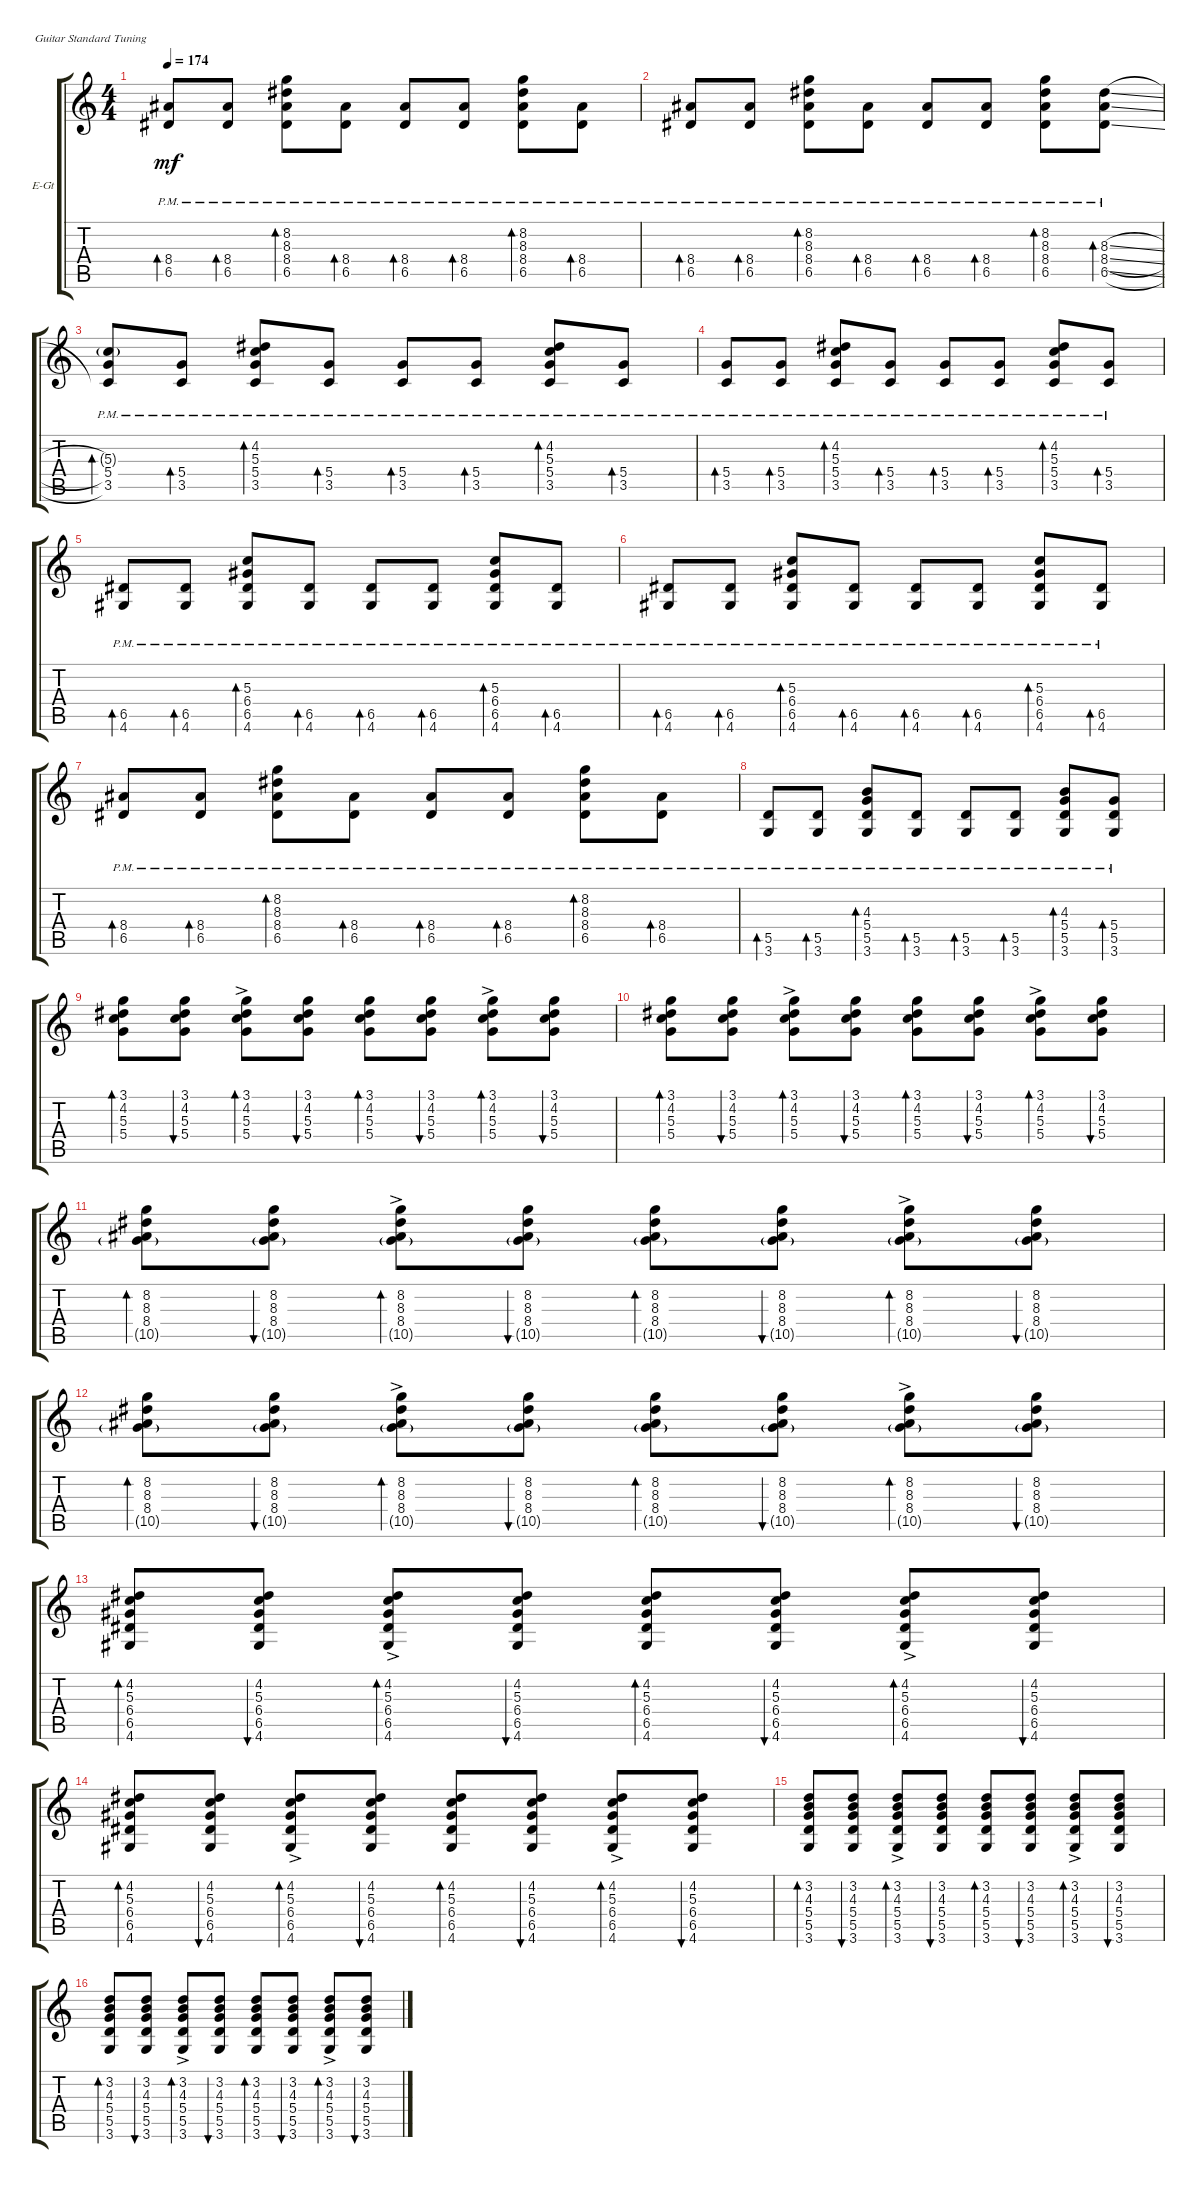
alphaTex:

\defaultSystemsLayout 4
\bracketExtendMode groupsimilarinstruments
\firstSystemTrackNameOrientation horizontal
\otherSystemsTrackNameOrientation horizontal
\track ("Electric Guitar" "E-Gt") {instrument electricguitarclean}
\staff {score tabs}
\tuning (E4 B3 G3 D3 A2 E2)
\ts (4 4)
\tempo 174
\clef g2
\ks c
(6.5{pm} 8.4{pm}).8{bd 45 lyrics (0 "") lyrics (1 "") lyrics (2 "") lyrics (3 "") lyrics (4 "") dy mf} (8.4{pm} 6.5{pm}).8{bd 44 lyrics (0 "") lyrics (1 "") lyrics (2 "") lyrics (3 "") lyrics (4 "")} (6.5{pm} 8.4{pm} 8.3{pm} 8.2{pm}).8{bd 44 lyrics (0 "") lyrics (1 "") lyrics (2 "") lyrics (3 "") lyrics (4 "")} (6.5{pm} 8.4{pm}).8{bd 44 lyrics (0 "") lyrics (1 "") lyrics (2 "") lyrics (3 "") lyrics (4 "")} (6.5{pm} 8.4{pm}).8{bd 44 lyrics (0 "") lyrics (1 "") lyrics (2 "") lyrics (3 "") lyrics (4 "")} (8.4{pm} 6.5{pm}).8{bd 44 lyrics (0 "") lyrics (1 "") lyrics (2 "") lyrics (3 "") lyrics (4 "")} (6.5{pm} 8.4{pm} 8.3{pm} 8.2{pm}).8{bd 44 lyrics (0 "") lyrics (1 "") lyrics (2 "") lyrics (3 "") lyrics (4 "")} (6.5{pm} 8.4{pm}).8{bd 44 lyrics (0 "") lyrics (1 "") lyrics (2 "") lyrics (3 "") lyrics (4 "")} |
(6.5{pm} 8.4{pm}).8{bd 45 lyrics (0 "") lyrics (1 "") lyrics (2 "") lyrics (3 "") lyrics (4 "")} (8.4{pm} 6.5{pm}).8{bd 44 lyrics (0 "") lyrics (1 "") lyrics (2 "") lyrics (3 "") lyrics (4 "")} (6.5{pm} 8.4{pm} 8.3{pm} 8.2{pm}).8{bd 44 lyrics (0 "") lyrics (1 "") lyrics (2 "") lyrics (3 "") lyrics (4 "")} (6.5{pm} 8.4{pm}).8{bd 44 lyrics (0 "") lyrics (1 "") lyrics (2 "") lyrics (3 "") lyrics (4 "")} (6.5{pm} 8.4{pm}).8{bd 44 lyrics (0 "") lyrics (1 "") lyrics (2 "") lyrics (3 "") lyrics (4 "")} (8.4{pm} 6.5{pm}).8{bd 44 lyrics (0 "") lyrics (1 "") lyrics (2 "") lyrics (3 "") lyrics (4 "")} (6.5{pm} 8.4{pm} 8.3{pm} 8.2{pm}).8{bd 44 lyrics (0 "") lyrics (1 "") lyrics (2 "") lyrics (3 "") lyrics (4 "")} (6.5{sl pm} 8.4{sl pm} 8.3{sl pm}).8{bd 44 lyrics (0 "") lyrics (1 "") lyrics (2 "") lyrics (3 "") lyrics (4 "")} |
(3.5{pm} 5.4{pm} 5.3{g pm}).8{bd 44 lyrics (0 "") lyrics (1 "") lyrics (2 "") lyrics (3 "") lyrics (4 "")} (3.5{pm} 5.4{pm}).8{bd 44 lyrics (0 "") lyrics (1 "") lyrics (2 "") lyrics (3 "") lyrics (4 "")} (3.5{pm} 5.4{pm} 5.3{pm} 4.2{pm}).8{bd 44 lyrics (0 "") lyrics (1 "") lyrics (2 "") lyrics (3 "") lyrics (4 "")} (3.5{pm} 5.4{pm}).8{bd 44 lyrics (0 "") lyrics (1 "") lyrics (2 "") lyrics (3 "") lyrics (4 "")} (3.5{pm} 5.4{pm}).8{bd 44 lyrics (0 "") lyrics (1 "") lyrics (2 "") lyrics (3 "") lyrics (4 "")} (3.5{pm} 5.4{pm}).8{bd 44 lyrics (0 "") lyrics (1 "") lyrics (2 "") lyrics (3 "") lyrics (4 "")} (3.5{pm} 5.4{pm} 5.3{pm} 4.2{pm}).8{bd 44 lyrics (0 "") lyrics (1 "") lyrics (2 "") lyrics (3 "") lyrics (4 "")} (3.5{pm} 5.4{pm}).8{bd 44 lyrics (0 "") lyrics (1 "") lyrics (2 "") lyrics (3 "") lyrics (4 "")} |
(3.5{pm} 5.4{pm}).8{bd 44 lyrics (0 "") lyrics (1 "") lyrics (2 "") lyrics (3 "") lyrics (4 "")} (3.5{pm} 5.4{pm}).8{bd 44 lyrics (0 "") lyrics (1 "") lyrics (2 "") lyrics (3 "") lyrics (4 "")} (3.5{pm} 5.4{pm} 5.3{pm} 4.2{pm}).8{bd 44 lyrics (0 "") lyrics (1 "") lyrics (2 "") lyrics (3 "") lyrics (4 "")} (3.5{pm} 5.4{pm}).8{bd 44 lyrics (0 "") lyrics (1 "") lyrics (2 "") lyrics (3 "") lyrics (4 "")} (3.5{pm} 5.4{pm}).8{bd 44 lyrics (0 "") lyrics (1 "") lyrics (2 "") lyrics (3 "") lyrics (4 "")} (3.5{pm} 5.4{pm}).8{bd 44 lyrics (0 "") lyrics (1 "") lyrics (2 "") lyrics (3 "") lyrics (4 "")} (3.5{pm} 5.4{pm} 5.3{pm} 4.2{pm}).8{bd 44 lyrics (0 "") lyrics (1 "") lyrics (2 "") lyrics (3 "") lyrics (4 "")} (3.5{pm} 5.4{pm}).8{bd 44 lyrics (0 "") lyrics (1 "") lyrics (2 "") lyrics (3 "") lyrics (4 "")} |
(4.6{pm} 6.5{pm}).8{bd 44 lyrics (0 "") lyrics (1 "") lyrics (2 "") lyrics (3 "") lyrics (4 "")} (6.5{pm} 4.6{pm}).8{bd 44 lyrics (0 "") lyrics (1 "") lyrics (2 "") lyrics (3 "") lyrics (4 "")} (6.5{pm} 4.6{pm} 6.4{pm} 5.3{pm}).8{bd 44 lyrics (0 "") lyrics (1 "") lyrics (2 "") lyrics (3 "") lyrics (4 "")} (6.5{pm} 4.6{pm}).8{bd 44 lyrics (0 "") lyrics (1 "") lyrics (2 "") lyrics (3 "") lyrics (4 "")} (4.6{pm} 6.5{pm}).8{bd 44 lyrics (0 "") lyrics (1 "") lyrics (2 "") lyrics (3 "") lyrics (4 "")} (6.5{pm} 4.6{pm}).8{bd 44 lyrics (0 "") lyrics (1 "") lyrics (2 "") lyrics (3 "") lyrics (4 "")} (6.5{pm} 4.6{pm} 6.4{pm} 5.3{pm}).8{bd 44 lyrics (0 "") lyrics (1 "") lyrics (2 "") lyrics (3 "") lyrics (4 "")} (6.5{pm} 4.6{pm}).8{bd 44 lyrics (0 "") lyrics (1 "") lyrics (2 "") lyrics (3 "") lyrics (4 "")} |
(4.6{pm} 6.5{pm}).8{bd 44 lyrics (0 "") lyrics (1 "") lyrics (2 "") lyrics (3 "") lyrics (4 "")} (6.5{pm} 4.6{pm}).8{bd 44 lyrics (0 "") lyrics (1 "") lyrics (2 "") lyrics (3 "") lyrics (4 "")} (6.5{pm} 4.6{pm} 6.4{pm} 5.3{pm}).8{bd 44 lyrics (0 "") lyrics (1 "") lyrics (2 "") lyrics (3 "") lyrics (4 "")} (6.5{pm} 4.6{pm}).8{bd 44 lyrics (0 "") lyrics (1 "") lyrics (2 "") lyrics (3 "") lyrics (4 "")} (4.6{pm} 6.5{pm}).8{bd 44 lyrics (0 "") lyrics (1 "") lyrics (2 "") lyrics (3 "") lyrics (4 "")} (6.5{pm} 4.6{pm}).8{bd 44 lyrics (0 "") lyrics (1 "") lyrics (2 "") lyrics (3 "") lyrics (4 "")} (6.5{pm} 4.6{pm} 6.4{pm} 5.3{pm}).8{bd 44 lyrics (0 "") lyrics (1 "") lyrics (2 "") lyrics (3 "") lyrics (4 "")} (6.5{pm} 4.6{pm}).8{bd 44 lyrics (0 "") lyrics (1 "") lyrics (2 "") lyrics (3 "") lyrics (4 "")} |
(6.5{pm} 8.4{pm}).8{bd 45 lyrics (0 "") lyrics (1 "") lyrics (2 "") lyrics (3 "") lyrics (4 "")} (8.4{pm} 6.5{pm}).8{bd 44 lyrics (0 "") lyrics (1 "") lyrics (2 "") lyrics (3 "") lyrics (4 "")} (6.5{pm} 8.4{pm} 8.3{pm} 8.2{pm}).8{bd 44 lyrics (0 "") lyrics (1 "") lyrics (2 "") lyrics (3 "") lyrics (4 "")} (6.5{pm} 8.4{pm}).8{bd 44 lyrics (0 "") lyrics (1 "") lyrics (2 "") lyrics (3 "") lyrics (4 "")} (6.5{pm} 8.4{pm}).8{bd 44 lyrics (0 "") lyrics (1 "") lyrics (2 "") lyrics (3 "") lyrics (4 "")} (8.4{pm} 6.5{pm}).8{bd 44 lyrics (0 "") lyrics (1 "") lyrics (2 "") lyrics (3 "") lyrics (4 "")} (6.5{pm} 8.4{pm} 8.3{pm} 8.2{pm}).8{bd 44 lyrics (0 "") lyrics (1 "") lyrics (2 "") lyrics (3 "") lyrics (4 "")} (6.5{pm} 8.4{pm}).8{bd 44 lyrics (0 "") lyrics (1 "") lyrics (2 "") lyrics (3 "") lyrics (4 "")} |
(3.6{pm} 5.5{pm}).8{bd 44 lyrics (0 "") lyrics (1 "") lyrics (2 "") lyrics (3 "") lyrics (4 "")} (5.5{pm} 3.6{pm}).8{bd 44 lyrics (0 "") lyrics (1 "") lyrics (2 "") lyrics (3 "") lyrics (4 "")} (5.5{pm} 3.6{pm} 5.4{pm} 4.3{pm}).8{bd 44 lyrics (0 "") lyrics (1 "") lyrics (2 "") lyrics (3 "") lyrics (4 "")} (5.5{pm} 3.6{pm}).8{bd 44 lyrics (0 "") lyrics (1 "") lyrics (2 "") lyrics (3 "") lyrics (4 "")} (3.6{pm} 5.5{pm}).8{bd 44 lyrics (0 "") lyrics (1 "") lyrics (2 "") lyrics (3 "") lyrics (4 "")} (5.5{pm} 3.6{pm}).8{bd 44 lyrics (0 "") lyrics (1 "") lyrics (2 "") lyrics (3 "") lyrics (4 "")} (5.5{pm} 3.6{pm} 5.4{pm} 4.3{pm}).8{bd 44 lyrics (0 "") lyrics (1 "") lyrics (2 "") lyrics (3 "") lyrics (4 "")} (5.5{pm} 3.6{pm} 5.4{pm}).8{bd 44 lyrics (0 "") lyrics (1 "") lyrics (2 "") lyrics (3 "") lyrics (4 "")} |
(3.1 4.2 5.3 5.4).8{bd 49 lyrics (0 "") lyrics (1 "") lyrics (2 "") lyrics (3 "") lyrics (4 "")} (3.1 4.2 5.3 5.4).8{bu 48 lyrics (0 "") lyrics (1 "") lyrics (2 "") lyrics (3 "") lyrics (4 "")} (3.1{ac} 4.2{ac} 5.3{ac} 5.4{ac}).8{bd 49 lyrics (0 "") lyrics (1 "") lyrics (2 "") lyrics (3 "") lyrics (4 "")} (3.1 4.2 5.3 5.4).8{bu 48 lyrics (0 "") lyrics (1 "") lyrics (2 "") lyrics (3 "") lyrics (4 "")} (3.1 4.2 5.3 5.4).8{bd 49 lyrics (0 "") lyrics (1 "") lyrics (2 "") lyrics (3 "") lyrics (4 "")} (3.1 4.2 5.3 5.4).8{bu 48} (3.1{ac} 4.2{ac} 5.3{ac} 5.4{ac}).8{bd 49} (3.1 4.2 5.3 5.4).8{bu 48} |
(3.1 4.2 5.3 5.4).8{bd 49} (3.1 4.2 5.3 5.4).8{bu 48} (3.1{ac} 4.2{ac} 5.3{ac} 5.4{ac}).8{bd 49} (3.1 4.2 5.3 5.4).8{bu 48} (3.1 4.2 5.3 5.4).8{bd 49} (3.1 4.2 5.3 5.4).8{bu 48} (3.1{ac} 4.2{ac} 5.3{ac} 5.4{ac}).8{bd 49} (3.1 4.2 5.3 5.4).8{bu 48} |
(10.5{g} 8.4 8.3 8.2).8{bd 47} (10.5{g} 8.4 8.3 8.2).8{bu 46} (10.5{g} 8.4{ac} 8.3{ac} 8.2{ac}).8{bd 47} (10.5{g} 8.4 8.3 8.2).8{bu 46} (10.5{g} 8.4 8.3 8.2).8{bd 47} (10.5{g} 8.4 8.3 8.2).8{bu 46} (10.5{g} 8.4{ac} 8.3{ac} 8.2{ac}).8{bd 47} (10.5{g} 8.4 8.3 8.2).8{bu 46} |
(10.5{g} 8.4 8.3 8.2).8{bd 47} (10.5{g} 8.4 8.3 8.2).8{bu 46} (10.5{g} 8.4{ac} 8.3{ac} 8.2{ac}).8{bd 47} (10.5{g} 8.4 8.3 8.2).8{bu 46} (10.5{g} 8.4 8.3 8.2).8{bd 47} (10.5{g} 8.4 8.3 8.2).8{bu 46} (10.5{g} 8.4{ac} 8.3{ac} 8.2{ac}).8{bd 47} (10.5{g} 8.4 8.3 8.2).8{bu 46} |
(4.2 5.3 6.4 4.6 6.5).8{bd 49} (4.2 5.3 6.4 6.5 4.6).8{bu 48} (4.2{ac} 5.3{ac} 6.4{ac} 6.5 4.6).8{bd 49} (4.2 5.3 6.4 6.5 4.6).8{bu 48} (4.2 5.3 6.4 4.6 6.5).8{bd 49} (4.2 5.3 6.4 6.5 4.6).8{bu 48} (4.2{ac} 5.3{ac} 6.4{ac} 6.5 4.6).8{bd 49} (4.2 5.3 6.4 6.5 4.6).8{bu 48} |
(4.2 5.3 6.4 4.6 6.5).8{bd 49} (4.2 5.3 6.4 6.5 4.6).8{bu 48} (4.2{ac} 5.3{ac} 6.4{ac} 6.5 4.6).8{bd 49} (4.2 5.3 6.4 6.5 4.6).8{bu 48} (4.2 5.3 6.4 4.6 6.5).8{bd 49} (4.2 5.3 6.4 6.5 4.6).8{bu 48} (4.2{ac} 5.3{ac} 6.4{ac} 6.5 4.6).8{bd 49} (4.2 5.3 6.4 6.5 4.6).8{bu 48} |
(3.2 4.3 5.4 3.6 5.5).8{bd 49} (3.2 4.3 5.4 5.5 3.6).8{bu 48} (3.2{ac} 4.3{ac} 5.4{ac} 5.5 3.6).8{bd 49} (3.2 4.3 5.4 5.5 3.6).8{bu 48} (3.2 4.3 5.4 3.6 5.5).8{bd 49} (3.2 4.3 5.4 5.5 3.6).8{bu 48} (3.2{ac} 4.3{ac} 5.4{ac} 5.5 3.6).8{bd 49} (3.2 4.3 5.4 5.5 3.6).8{bu 48} |
(3.2 4.3 5.4 3.6 5.5).8{bd 49} (3.2 4.3 5.4 5.5 3.6).8{bu 48} (3.2{ac} 4.3{ac} 5.4{ac} 5.5 3.6).8{bd 49} (3.2 4.3 5.4 5.5 3.6).8{bu 48} (3.2 4.3 5.4 3.6 5.5).8{bd 49} (3.2 4.3 5.4 5.5 3.6).8{bu 48} (3.2{ac} 4.3{ac} 5.4{ac} 5.5 3.6).8{bd 49} (3.2 4.3 5.4 5.5 3.6).8{bu 48}
